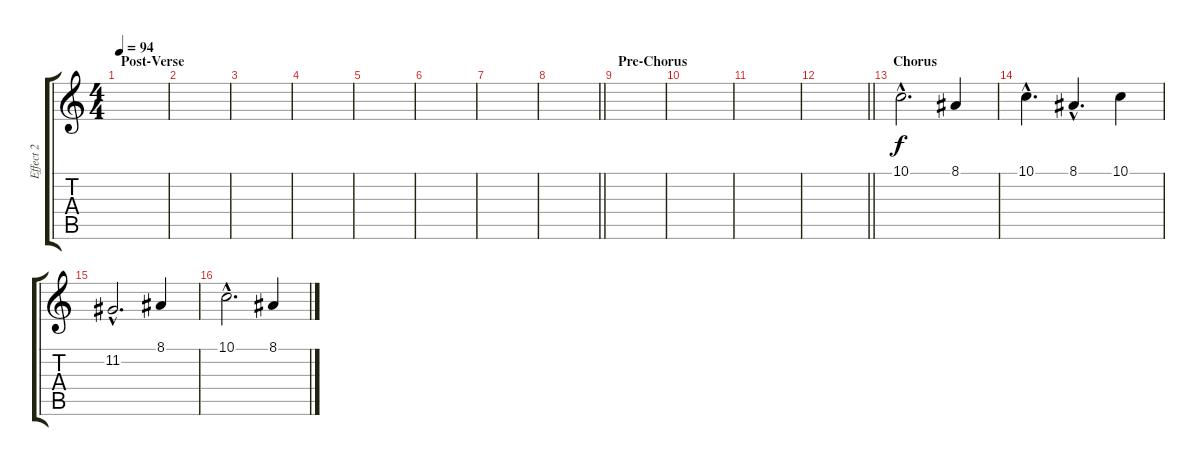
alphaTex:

\track ("Effect 2" "Effect 2") {instrument fx1rain}
\staff {score tabs}
\tuning (D4 A3 F3 C3 G2 C2) {hide}
\ts (4 4)
\section ("" "Post-Verse")
\tempo 94
\clef g2
\ks c
|
|
|
|
|
|
|
\barLineRight lightlight
|
\section ("" "Pre-Chorus")
|
|
|
\barLineRight lightlight
|
\section ("" "Chorus")
10.1{hac}.2{d} 8.1.4 |
10.1{hac}.4{d} 8.1{hac}.4{d} 10.1.4 |
11.2{hac}.2{d} 8.1.4 |
10.1{hac}.2{d} 8.1.4
